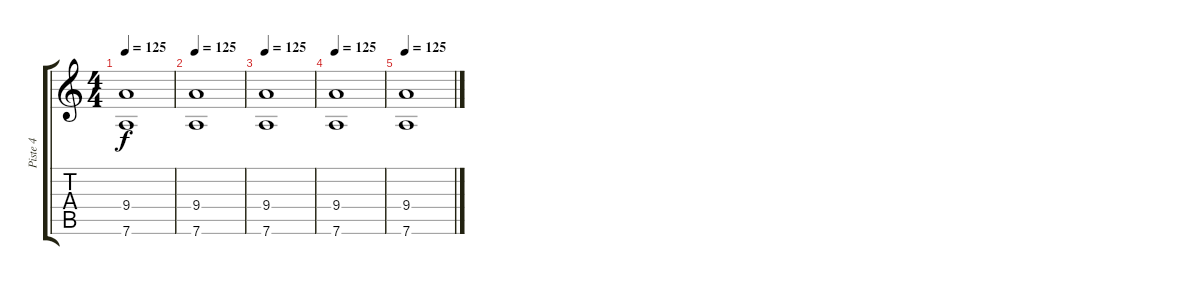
\track ("Piste 4" "Piste 4") {instrument overdrivenguitar}
\staff {score tabs}
\tuning (D4 A3 F3 C3 G2 D2) {hide}
\ts (4 4)
\tempo 125
\clef g2
\ks c
(9.4 7.6).1{dy f} |
\tempo 125
(9.4 7.6).1 |
\tempo 125
(9.4 7.6).1 |
\tempo 125
(9.4 7.6).1 |
\tempo 125
(9.4 7.6).1
